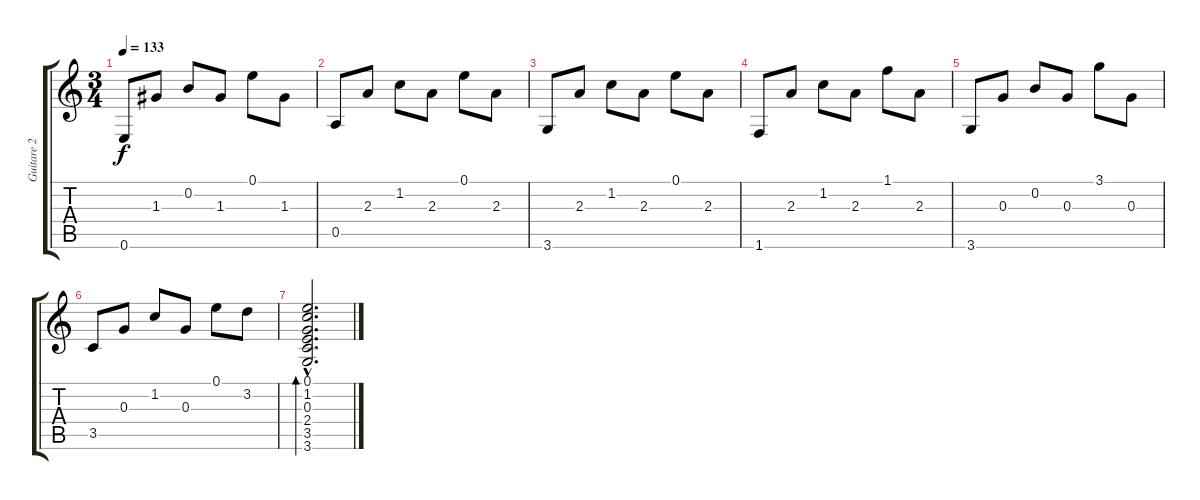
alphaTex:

\track ("Guitare 2" "Guitare 2") {instrument acousticguitarsteel}
\staff {score tabs}
\tuning (E4 B3 G3 D3 A2 E2) {hide}
\ts (3 4)
\tempo 133
\clef g2
\ks c
0.6.8{dy f} 1.3.8 0.2.8 1.3.8 0.1.8 1.3.8 |
0.5.8 2.3.8 1.2.8 2.3.8 0.1.8 2.3.8 |
3.6.8 2.3.8 1.2.8 2.3.8 0.1.8 2.3.8 |
1.6.8 2.3.8 1.2.8 2.3.8 1.1.8 2.3.8 |
3.6.8 0.3.8 0.2.8 0.3.8 3.1.8 0.3.8 |
3.5.8 0.3.8 1.2.8 0.3.8 0.1.8 3.2.8 |
(0.1{hac} 1.2{hac} 0.3{hac} 2.4{hac} 3.5{hac} 3.6{hac}).2{d bd 240}
